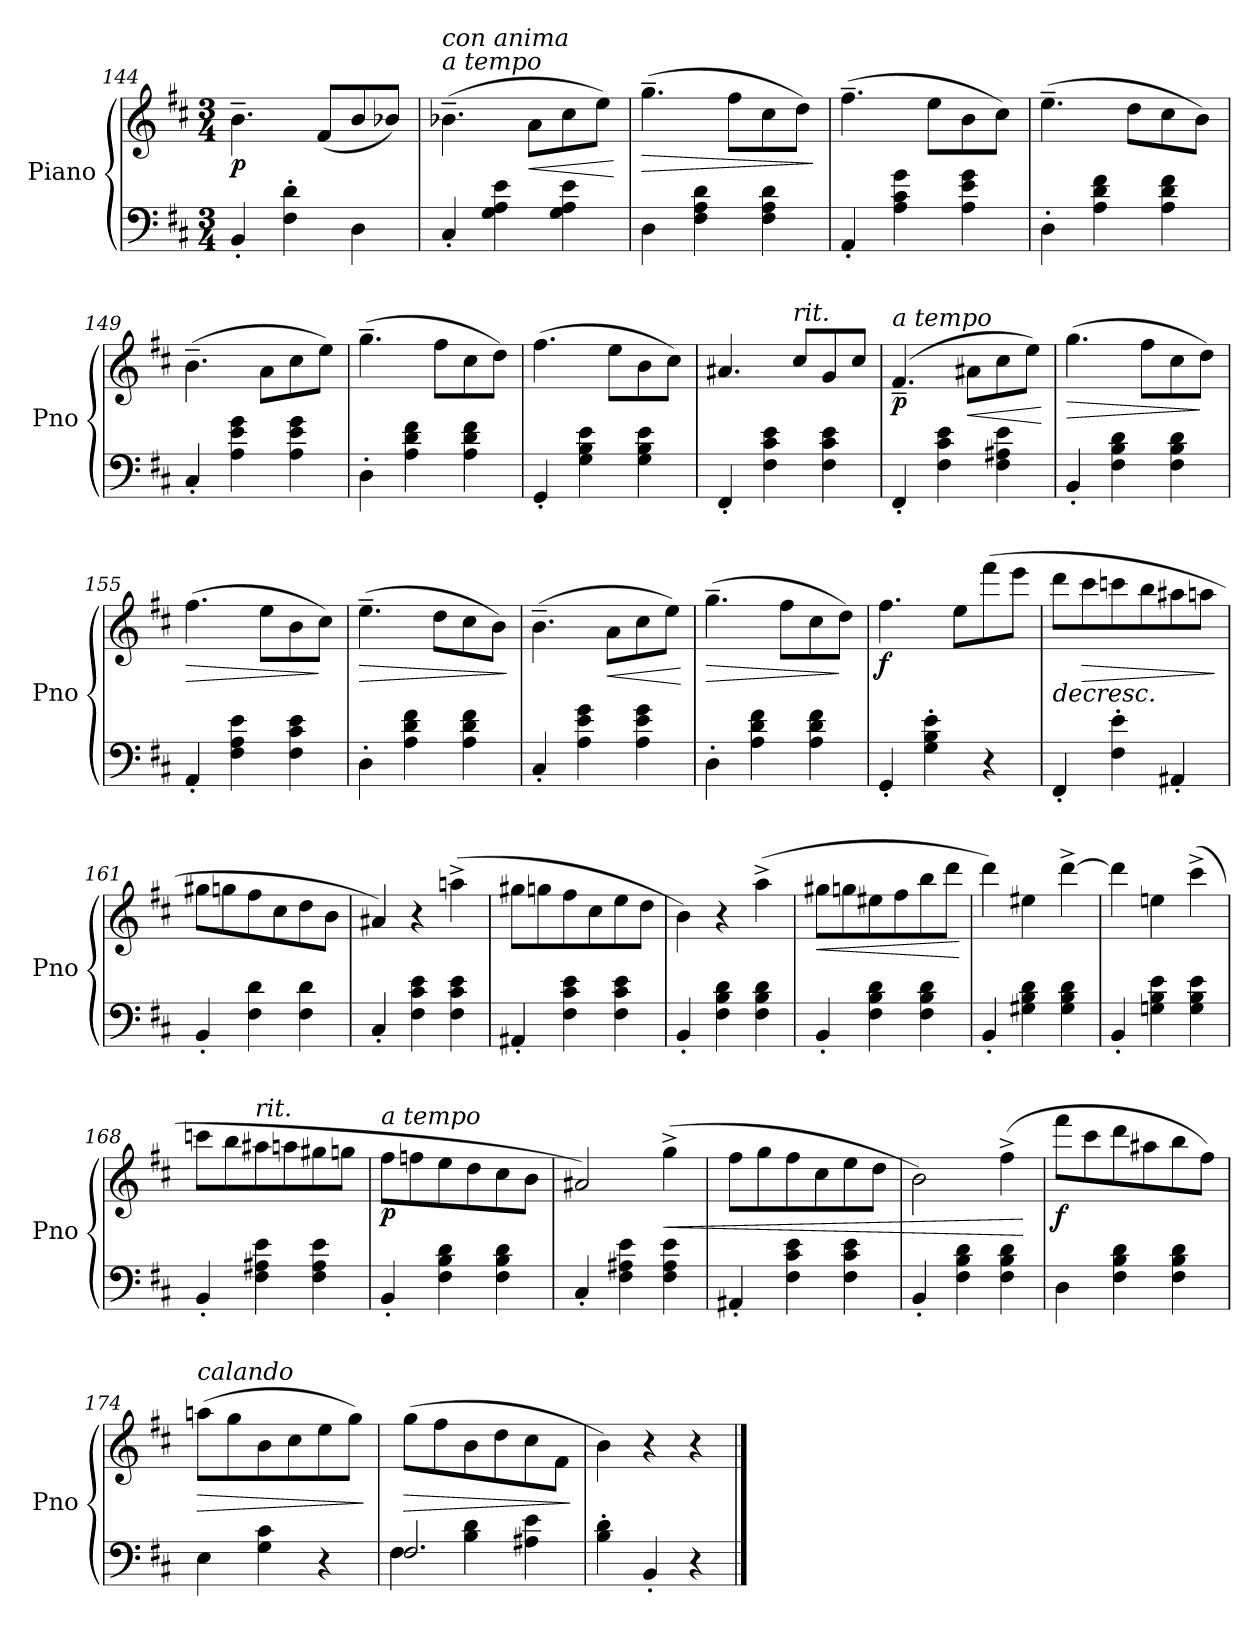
**kern	**kern	**dynam
*part1	*part1	*part1
*staff2	*staff1	*staff1/2
*I"Piano	*	*
*I'Pno	*	*
*clefF4	*clefG2	*
*k[f#c#]	*k[f#c#]	*
*M3/4	*M3/4	*
=144	=144	=144
!	!	!LO:DY:b
4BB'/	4.b~\	p
4F#\' 4d\'	.	.
.	(8f#/L	.
4D\	8b/	.
.	8b-X/J)	.
!!LO:LB:g=z
=145	=145	=145
!	!LO:TX:a:i:t=a tempo	!
!	!LO:TX:a:i:t=con anima	!
4C#'/	(4.b-X~\	.
4G\ 4A\ 4e\	.	.
!	!	!LO:HP:b
.	8a\L	<
4G\ 4A\ 4e\	8cc#\	.
.	8ee\J)	.
.	.	[
=146	=146	=146
!	!	!LO:HP:b
4D\	(4.gg~\	>
4F#\ 4A\ 4d\	.	.
.	8ff#\L	.
4F#\ 4A\ 4d\	8cc#\	.
.	8dd\J)	.
.	.	]
=147	=147	=147
4AA'/	(4.ff#~\	.
4A\ 4c#\ 4g\	.	.
.	8ee\L	.
4A\ 4e\ 4g\	8b\	.
.	8cc#\J)	.
=148	=148	=148
4D'\	(4.ee~\	.
4A\ 4d\ 4f#\	.	.
.	8dd\L	.
4A\ 4d\ 4f#\	8cc#\	.
.	8b\J)	.
=149	=149	=149
4C#'/	(4.b~\	.
4A\ 4e\ 4g\	.	.
.	8a\L	.
4A\ 4e\ 4g\	8cc#\	.
.	8ee\J)	.
=150	=150	=150
4D'\	(4.gg~\	.
4A\ 4d\ 4f#\	.	.
.	8ff#\L	.
4A\ 4d\ 4f#\	8cc#\	.
.	8dd\J)	.
=151	=151	=151
4GG'/	(4.ff#\	.
4G\ 4B\ 4e\	.	.
.	8ee\L	.
4G\ 4B\ 4e\	8b\	.
.	8cc#\J)	.
!!LO:LB:g=z
=152	=152	=152
4FF#'/	4.a#X/	.
4F#\ 4c#\ 4e\	.	.
!	!LO:TX:a:i:t=rit.	!
.	8cc#/L	.
4F#\ 4c#\ 4e\	8g/	.
.	8cc#/J	.
=153	=153	=153
!	!LO:TX:a:i:t=a tempo	!
!	!	!LO:DY:b
4FF#'/	(4.f#~/	p
4F#\ 4c#\ 4e\	.	.
!	!	!LO:HP:b
.	8a#X\L	<
4F#\ 4A#X\ 4e\	8cc#\	.
.	8ee\J)	.
.	.	[
=154	=154	=154
!	!	!LO:HP:b
4BB'/	(4.gg\	>
4F#\ 4B\ 4d\	.	.
.	8ff#\L	.
4F#\ 4B\ 4d\	8cc#\	.
.	8dd\J)	]
=155	=155	=155
!	!	!LO:HP:b
4AA'/	(4.ff#\	>
4F#\ 4A\ 4e\	.	.
.	8ee\L	.
4F#\ 4c#\ 4e\	8b\	.
.	8cc#\J)	]
=156	=156	=156
!	!	!LO:HP:b
4D'\	(4.ee~\	>
4A\ 4d\ 4f#\	.	.
.	8dd\L	.
4A\ 4d\ 4f#\	8cc#\	.
.	8b\J)	.
.	.	]
=157	=157	=157
4C#'/	(4.b~\	.
4A\ 4e\ 4g\	.	.
!	!	!LO:HP:b
.	8a\L	<
4A\ 4e\ 4g\	8cc#\	.
.	8ee\J)	.
.	.	[
=158	=158	=158
!	!	!LO:HP:b
4D'\	(4.gg~\	>
4A\ 4d\ 4f#\	.	.
.	8ff#\L	.
4A\ 4d\ 4f#\	8cc#\	.
.	8dd\J)	]
!!LO:LB:g=z
=159	=159	=159
!	!	!LO:DY:b
4GG'/	4.ff#\	f
4G\' 4B\' 4e\'	.	.
.	8ee\L	.
4r	(8fff#\	.
.	8eee\J	.
=160	=160	=160
!	!	!LO:HP:b
4FF#'/	8ddd\L	>
!	!	!LO:HP:b
.	8ccc#\	>
4F#\' 4e\'	8cccn\	.
.	8bb\	.
4AA#X'/	8aa#X\	.
.	8aan\J	.
.	.	]
=161	=161	=161
4BB'/	8gg#X\L	.
.	8ggn\	.
4F#\ 4d\	8ff#\	.
.	8cc#\	.
4F#\ 4d\	8dd\	.
.	8b\J	.
.	.	]
=162	=162	=162
4C#'/	4a#X/)	.
4F#\ 4c#\ 4e\	4r	.
4F#\ 4c#\ 4e\	(4aan^\	.
=163	=163	=163
4AA#X'/	8gg#X\L	.
.	8ggn\	.
4F#\ 4c#\ 4e\	8ff#\	.
.	8cc#\	.
4F#\ 4c#\ 4e\	8ee\	.
.	8dd\J	.
=164	=164	=164
4BB'/	4b\)	.
4F#\ 4B\ 4d\	4r	.
4F#\ 4B\ 4d\	(4aa^\	.
!!LO:LB:g=z
=165	=165	=165
!	!	!LO:HP:b
4BB'/	8gg#X\L	<
.	8ggn\	.
4F#\ 4B\ 4d\	8ee#X\	.
.	8ff#\	.
4F#\ 4B\ 4d\	8bb\	.
.	8ddd\J	.
.	.	[
=166	=166	=166
4BB'/	4ddd\)	.
4G#X\ 4B\ 4d\	4ee#X\	.
4G#\ 4B\ 4d\	[4ddd^\	.
=167	=167	=167
4BB'/	4ddd\]	.
4Gn\ 4B\ 4e\	4een\	.
4G\ 4B\ 4e\	(4ccc#^\	.
=168	=168	=168
4BB'/	8cccn\L	.
.	8bb\	.
!	!LO:TX:a:i:t=rit.	!
4F#\ 4A#X\ 4e\	8aa#X\	.
.	8aan\	.
4F#\ 4A#\ 4e\	8gg#X\	.
.	8ggn\J	.
=169	=169	=169
!	!LO:TX:a:i:t=a tempo	!
!	!	!LO:DY:b
4BB'/	8ff#\L	p
.	8ffn\	.
4F#\ 4B\ 4d\	8ee\	.
.	8dd\	.
4F#\ 4B\ 4d\	8cc#\	.
.	8b\J	.
=170	=170	=170
4C#'/	2a#X/)	.
4F#\ 4A#X\ 4e\	.	.
!	!	!LO:HP:b
4F#\ 4A#\ 4e\	(4gg^\	<
!!LO:PB:g=z
=171	=171	=171
4AA#X'/	8ff#\L	.
.	8gg\	.
4F#\ 4c#\ 4e\	8ff#\	.
.	8cc#\	.
4F#\ 4c#\ 4e\	8ee\	.
.	8dd\J	.
=172	=172	=172
4BB'/	2b\)	.
4F#\ 4B\ 4d\	.	.
4F#\ 4B\ 4d\	(4ff#^\	.
.	.	[
=173	=173	=173
!	!	!LO:DY:b
4D\	8fff#\L	f
.	8ccc#\	.
4F#\ 4B\ 4d\	8ddd\	.
.	8aa#X\	.
4F#\ 4B\ 4d\	8bb\	.
.	8ff#\J)	.
=174	=174	=174
!	!LO:TX:a:i:t=calando	!
!	!	!LO:HP:b
4E\	(8aan\L	>
.	8gg\	.
4G\ 4c#\	8b\	.
.	8cc#\	.
4r	8ee\	.
.	8gg\J)	.
.	.	]
=175	=175	=175
*^	*	*
!	!	!	!LO:HP:b
2.F#/	4F#\	(8gg\L	>
.	.	8ff#\	.
.	4B\ 4d\	8b\	.
.	.	8dd\	.
.	4A#X\ 4e\	8cc#\	.
.	.	8f#\J	.
*v	*v	*	*
.	.	]
=176	=176	=176
4B\' 4d\'	4b\)	.
4BB'/	4r	.
4r	4r	.
==	==	==
*-	*-	*-
